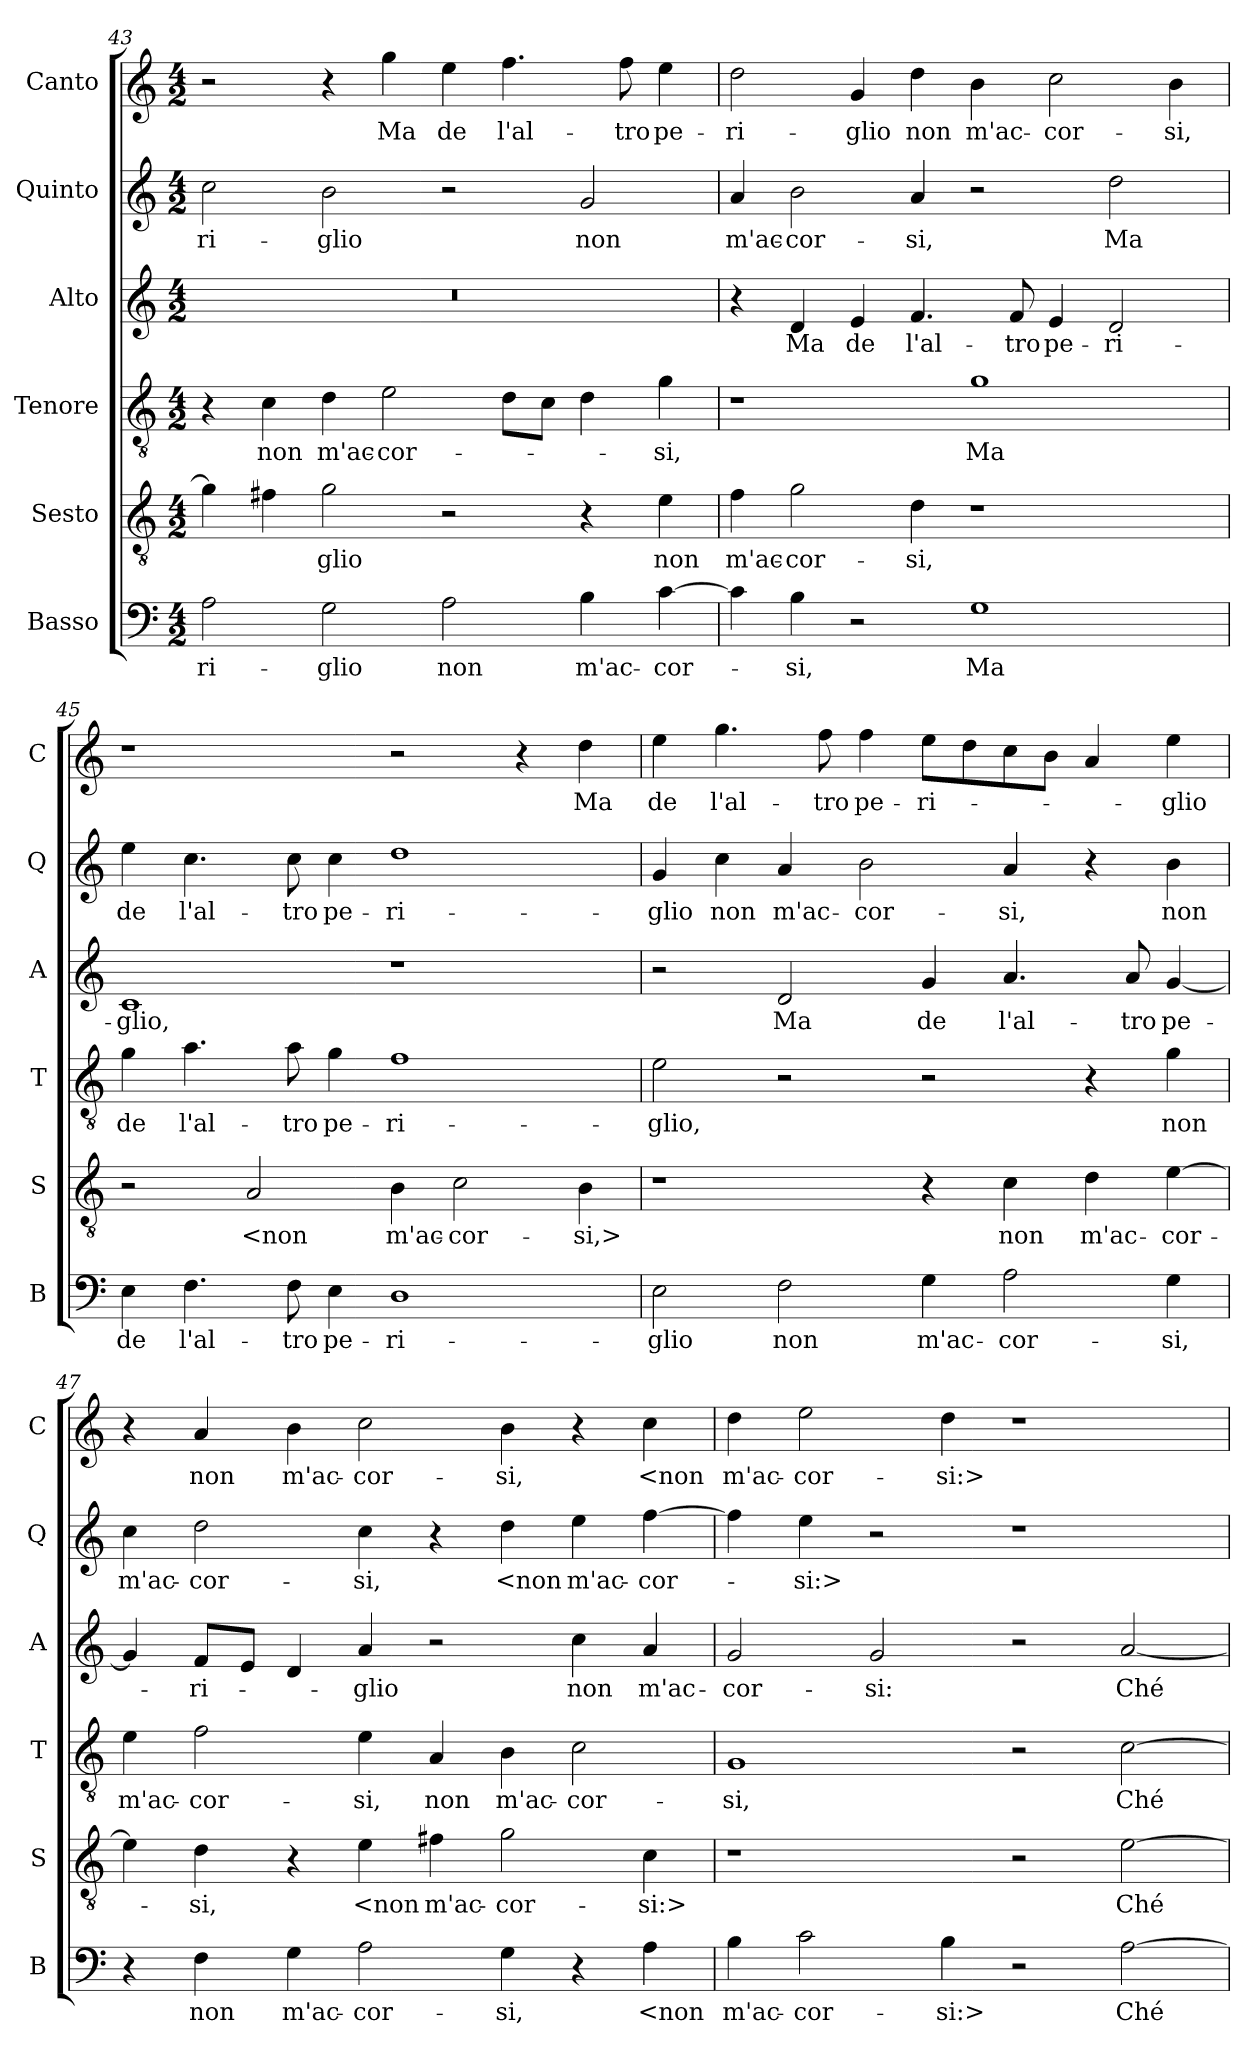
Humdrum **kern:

**kern	**text	**kern	**text	**kern	**text	**kern	**text	**kern	**text	**kern	**text
*part6	*part6	*part5	*part5	*part4	*part4	*part3	*part3	*part2	*part2	*part1	*part1
*staff6	*staff6	*staff5	*staff5	*staff4	*staff4	*staff3	*staff3	*staff2	*staff2	*staff1	*staff1
*I"Basso	*	*I"Sesto	*	*I"Tenore	*	*I"Alto	*	*I"Quinto	*	*I"Canto	*
*I'B	*	*I'S	*	*I'T	*	*I'A	*	*I'Q	*	*I'C	*
*clefF4	*	*clefGv2	*	*clefGv2	*	*clefG2	*	*clefG2	*	*clefG2	*
*k[]	*	*k[]	*	*k[]	*	*k[]	*	*k[]	*	*k[]	*
*a:	*	*a:	*	*a:	*	*a:	*	*a:	*	*a:	*
*M4/2	*	*M4/2	*	*M4/2	*	*M4/2	*	*M4/2	*	*M4/2	*
=43	=43	=43	=43	=43	=43	=43	=43	=43	=43	=43	=43
2A	-ri-	4g]	.	4r	.	0r	.	2cc	-ri-	2r	.
.	.	4f#X	.	4c	non	.	.	.	.	.	.
2G	-glio	2g	-glio	4d	m'ac-	.	.	2b	-glio	4r	.
.	.	.	.	2e	-cor-	.	.	.	.	4gg	Ma
2A	non	2r	.	.	.	.	.	2r	.	4ee	de
.	.	.	.	8dL	.	.	.	.	.	4.ff	l'al-
.	.	.	.	8cJ	.	.	.	.	.	.	.
4B	m'ac-	4r	.	4d	.	.	.	2g	non	.	.
.	.	.	.	.	.	.	.	.	.	8ff	-tro
[4c	-cor-	4e	non	4g	-si,	.	.	.	.	4ee	pe-
=44	=44	=44	=44	=44	=44	=44	=44	=44	=44	=44	=44
4c]	.	4f	m'ac-	1r	.	4r	.	4a	m'ac-	2dd	-ri-
4B	-si,	2g	-cor-	.	.	4d	Ma	2b	-cor-	.	.
2r	.	.	.	.	.	4e	de	.	.	4g	-glio
.	.	4d	-si,	.	.	4.f	l'al-	4a	-si,	4dd	non
1G	Ma	1r	.	1g	Ma	.	.	2r	.	4b	m'ac-
.	.	.	.	.	.	8f	-tro	.	.	.	.
.	.	.	.	.	.	4e	pe-	.	.	2cc	-cor-
.	.	.	.	.	.	2d	-ri-	2dd	Ma	.	.
.	.	.	.	.	.	.	.	.	.	4b	-si,
=45	=45	=45	=45	=45	=45	=45	=45	=45	=45	=45	=45
4E	de	2r	.	4g	de	1c	-glio,	4ee	de	1r	.
4.F	l'al-	.	.	4.a	l'al-	.	.	4.cc	l'al-	.	.
.	.	2A	<non	.	.	.	.	.	.	.	.
8F	-tro	.	.	8a	-tro	.	.	8cc	-tro	.	.
4E	pe-	.	.	4g	pe-	.	.	4cc	pe-	.	.
1D	-ri-	4B	m'ac-	1f	-ri-	1r	.	1dd	-ri-	2r	.
.	.	2c	-cor-	.	.	.	.	.	.	.	.
.	.	.	.	.	.	.	.	.	.	4r	.
.	.	4B	-si,>	.	.	.	.	.	.	4dd	Ma
=46	=46	=46	=46	=46	=46	=46	=46	=46	=46	=46	=46
2E	-glio	1r	.	2e	-glio,	2r	.	4g	-glio	4ee	de
.	.	.	.	.	.	.	.	4cc	non	4.gg	l'al-
2F	non	.	.	2r	.	2d	Ma	4a	m'ac-	.	.
.	.	.	.	.	.	.	.	.	.	8ff	-tro
.	.	.	.	.	.	.	.	2b	-cor-	4ff	pe-
4G	m'ac-	4r	.	2r	.	4g	de	.	.	8eeL	-ri-
.	.	.	.	.	.	.	.	.	.	8dd	.
2A	-cor-	4c	non	.	.	4.a	l'al-	4a	-si,	8cc	.
.	.	.	.	.	.	.	.	.	.	8bJ	.
.	.	4d	m'ac-	4r	.	.	.	4r	.	4a	.
.	.	.	.	.	.	8a	-tro	.	.	.	.
4G	-si,	[4e	-cor-	4g	non	[4g	pe-	4b	non	4ee	-glio
=47	=47	=47	=47	=47	=47	=47	=47	=47	=47	=47	=47
4r	.	4e]	.	4e	m'ac-	4g]	.	4cc	m'ac-	4r	.
4F	non	4d	-si,	2f	-cor-	8fL	-ri-	2dd	-cor-	4a	non
.	.	.	.	.	.	8eJ	.	.	.	.	.
4G	m'ac-	4r	.	.	.	4d	.	.	.	4b	m'ac-
2A	-cor-	4e	<non	4e	-si,	4a	-glio	4cc	-si,	2cc	-cor-
.	.	4f#X	m'ac-	4A	non	2r	.	4r	.	.	.
4G	-si,	2g	-cor-	4B	m'ac-	.	.	4dd	<non	4b	-si,
4r	.	.	.	2c	-cor-	4cc	non	4ee	m'ac-	4r	.
4A	<non	4c	-si:>	.	.	4a	m'ac-	[4ff	-cor-	4cc	<non
=48	=48	=48	=48	=48	=48	=48	=48	=48	=48	=48	=48
4B	m'ac-	1r	.	1G	-si,	2g	-cor-	4ff]	.	4dd	m'ac-
2c	-cor-	.	.	.	.	.	.	4ee	-si:>	2ee	-cor-
.	.	.	.	.	.	2g	-si:	2r	.	.	.
4B	-si:>	.	.	.	.	.	.	.	.	4dd	-si:>
2r	.	2r	.	2r	.	2r	.	1r	.	1r	.
[2A	Ché	[2e	Ché	[2c	Ché	[2a	Ché	.	.	.	.
=	=	=	=	=	=	=	=	=	=	=	=
*-	*-	*-	*-	*-	*-	*-	*-	*-	*-	*-	*-
